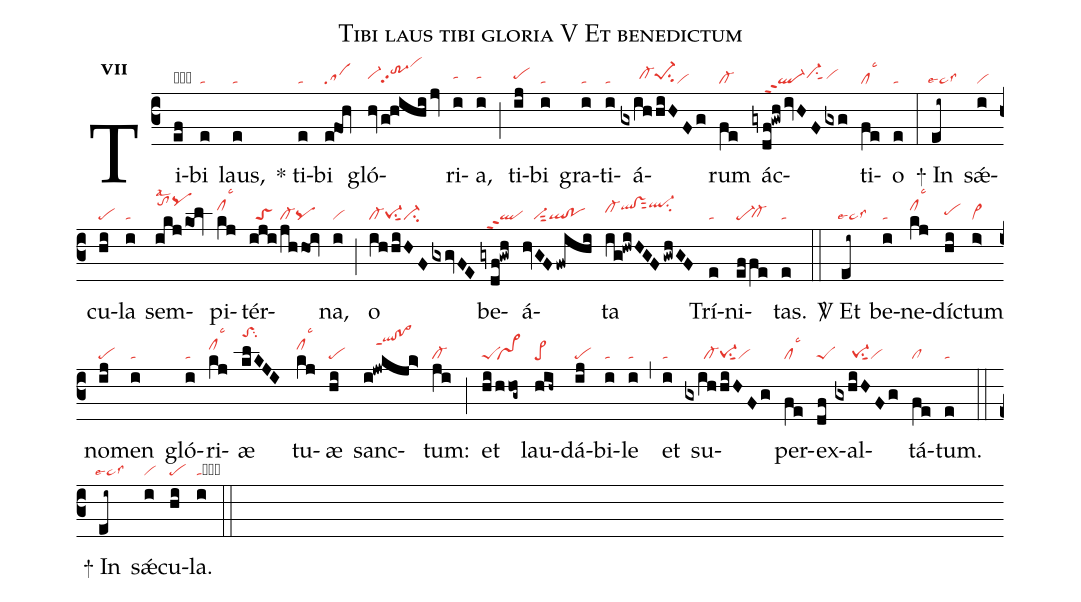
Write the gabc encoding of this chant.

name:Tibi laus tibi gloria V Et benedictum;
office-part:re;
mode:7;
nabc-lines:1;
%%
initial-style: 1;
name:Tibi laus tibi gloria;
mode: 7;
office-part: Responsorium;
annotation: Resp;
annotation: vii;
nabc-lines:1;
%%
(c3) Ti(ef|obpe)bi(e|ta) laus,(e|ta) <sp>*</sp> ti(e|ta)bi(e!foh|sa) gló(hv/g!hihi/jv|vi-hhtr-3hjpp2vihm)ri(i|tahh)a,(i|tahh) (;) ti(ij|pehh)bi(i|ta) gra(i|ta)ti(i|ta)á(gxih/hiHFg|//////cl-hhpe-1hhsu2vi)rum(fe|cl-) ác(gydf!gwhivHFgxg|////ql-ppt2vi-hhsu1sut1vihh)ti(fe|cllsc3)o(e|ta) (:)

<sp>+</sp> In(ei~|`ta>lse4lss3) sǽ(i|vi)cu(hi|pe)la(i|ta) sem(ikj/kol|tohllsal2pqhl)pi(kj|clhjlsc3)tér(iji/jhhoi|//toS//cl-pq)na,(i|vi) (;) o(ihhiHFgxgvFE|cl-pe-1su1sut1ci-) be(gydf!gwh|//qlppt2)á(hvGFfwihi|///vi-sut2ql!po)ta(ig!hwiHGF/gwhGF|cl-hiqlhj!vshjsut2ql-hksu2) Trí(e|ta)ni(effe|pe-`cl-hg)tas.(e|ta) (::)

<sp>V/</sp> Et(ei~|`ta>lse4lss3) be(i|ta)ne(kj|clhjlsc3)díc(hi|pehh)tum(i>|vi>) no(ij|pe)men(i|ta) gló(i|ta)ri(kj|clhjlsc3)æ(klKJI|toShpsu2) tu(kj|clhjlsc3)æ(hi|pe) sanc(i!jwkjk>|///qlhm!po>hmppt1)tum:(ji|cl-) (;) et(hi/hhog~|peS`vs>) lau(hih~|pe>)dá(ij|pe)bi(i|ta)le(i|ta) (,) et(i|ta) su(gxihhiHFg|//////cl-pe-1su1sut1vi)per(fe|cllsc3)ex(df|peS)al(gxhiHFg|/////pe-1su1sut1vi)tá(fe|cl)tum.(e|ta) (::)

<sp>+</sp> In(ei~|`ta>lse4lss3) sǽ(i|vi)cu(hi|pe)la.(i|tacb) (::)
